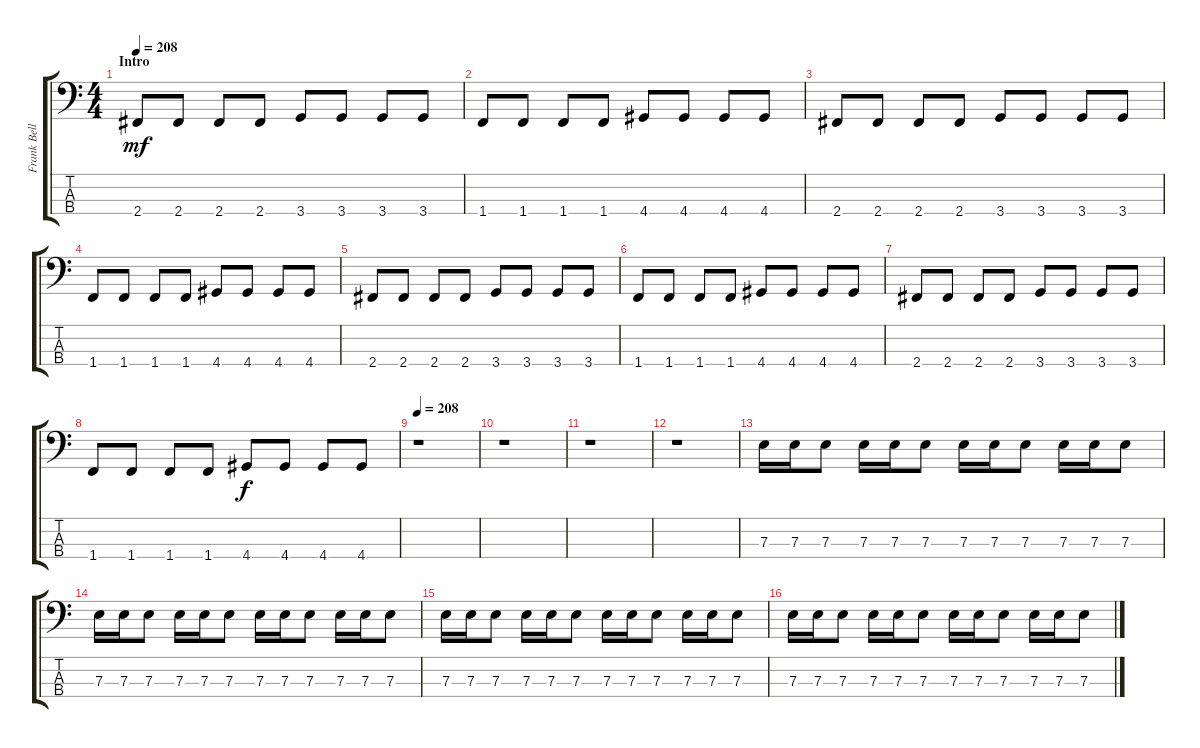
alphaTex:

\track ("Frank Bello" "Frank Bell") {instrument electricbassfinger}
\staff {score tabs}
\tuning (G2 D2 A1 E1) {hide}
\ts (4 4)
\section ("" "Intro")
\tempo 208
\tempo 152
\tempo 208
\clef f4
\ks c
2.4.8{dy mf instrument electricbassfinger} 2.4.8 2.4.8 2.4.8 3.4.8 3.4.8 3.4.8 3.4.8 |
1.4.8 1.4.8 1.4.8 1.4.8 4.4.8 4.4.8 4.4.8 4.4.8 |
2.4.8 2.4.8 2.4.8 2.4.8 3.4.8 3.4.8 3.4.8 3.4.8 |
1.4.8 1.4.8 1.4.8 1.4.8 4.4.8 4.4.8 4.4.8 4.4.8 |
2.4.8 2.4.8 2.4.8 2.4.8 3.4.8 3.4.8 3.4.8 3.4.8 |
1.4.8 1.4.8 1.4.8 1.4.8 4.4.8 4.4.8 4.4.8 4.4.8 |
2.4.8 2.4.8 2.4.8 2.4.8 3.4.8 3.4.8 3.4.8 3.4.8 |
1.4.8 1.4.8 1.4.8 1.4.8 4.4.8{dy f} 4.4.8 4.4.8 4.4.8 |
\tempo 208
r.1 |
r.1 |
r.1 |
r.1 |
7.3.16 7.3.16 7.3.8 7.3.16 7.3.16 7.3.8 7.3.16 7.3.16 7.3.8 7.3.16 7.3.16 7.3.8 |
7.3.16 7.3.16 7.3.8 7.3.16 7.3.16 7.3.8 7.3.16 7.3.16 7.3.8 7.3.16 7.3.16 7.3.8 |
7.3.16 7.3.16 7.3.8 7.3.16 7.3.16 7.3.8 7.3.16 7.3.16 7.3.8 7.3.16 7.3.16 7.3.8 |
7.3.16 7.3.16 7.3.8 7.3.16 7.3.16 7.3.8 7.3.16 7.3.16 7.3.8 7.3.16 7.3.16 7.3.8
